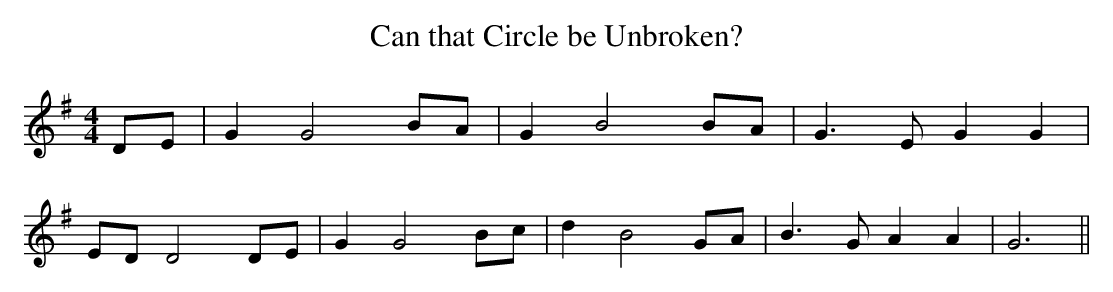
X:1
T:Can that Circle be Unbroken?
M:4/4
L:1/8
K:G
DE|G2 G4 BA|G2 B4 BA|G3 E G2 G2|
E-D D4 DE|G2 G4 Bc|d2 B4 GA|B3 G A2 A2|G6||
